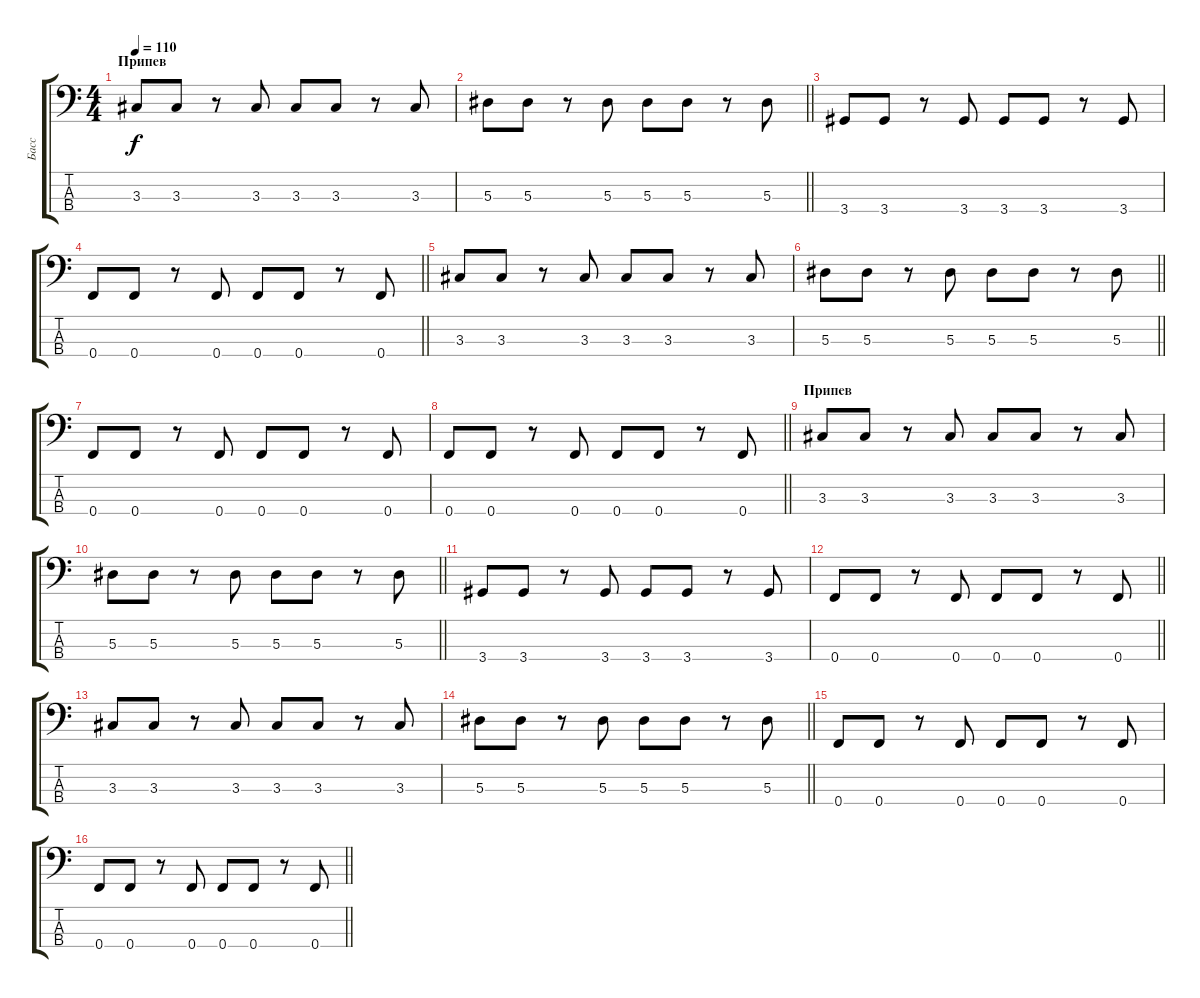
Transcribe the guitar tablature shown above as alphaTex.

\track ("Басс" "Басс") {instrument electricbassfinger}
\staff {score tabs}
\tuning (Ab2 Eb2 Bb1 F1) {hide}
\ts (4 4)
\section ("" "Припев")
\tempo 110
\clef f4
\ks c
3.3.8{dy f} 3.3.8 r.8 3.3.8 3.3.8 3.3.8 r.8 3.3.8 |
\barLineRight lightlight
5.3.8 5.3.8 r.8 5.3.8 5.3.8 5.3.8 r.8 5.3.8 |
3.4.8 3.4.8 r.8 3.4.8 3.4.8 3.4.8 r.8 3.4.8 |
\barLineRight lightlight
0.4.8 0.4.8 r.8 0.4.8 0.4.8 0.4.8 r.8 0.4.8 |
3.3.8 3.3.8 r.8 3.3.8 3.3.8 3.3.8 r.8 3.3.8 |
\barLineRight lightlight
5.3.8 5.3.8 r.8 5.3.8 5.3.8 5.3.8 r.8 5.3.8 |
0.4.8 0.4.8 r.8 0.4.8 0.4.8 0.4.8 r.8 0.4.8 |
\barLineRight lightlight
0.4.8 0.4.8 r.8 0.4.8 0.4.8 0.4.8 r.8 0.4.8 |
\section ("" "Припев")
3.3.8 3.3.8 r.8 3.3.8 3.3.8 3.3.8 r.8 3.3.8 |
\barLineRight lightlight
5.3.8 5.3.8 r.8 5.3.8 5.3.8 5.3.8 r.8 5.3.8 |
3.4.8 3.4.8 r.8 3.4.8 3.4.8 3.4.8 r.8 3.4.8 |
\barLineRight lightlight
0.4.8 0.4.8 r.8 0.4.8 0.4.8 0.4.8 r.8 0.4.8 |
3.3.8 3.3.8 r.8 3.3.8 3.3.8 3.3.8 r.8 3.3.8 |
\barLineRight lightlight
5.3.8 5.3.8 r.8 5.3.8 5.3.8 5.3.8 r.8 5.3.8 |
0.4.8 0.4.8 r.8 0.4.8 0.4.8 0.4.8 r.8 0.4.8 |
\barLineRight lightlight
0.4.8 0.4.8 r.8 0.4.8 0.4.8 0.4.8 r.8 0.4.8
